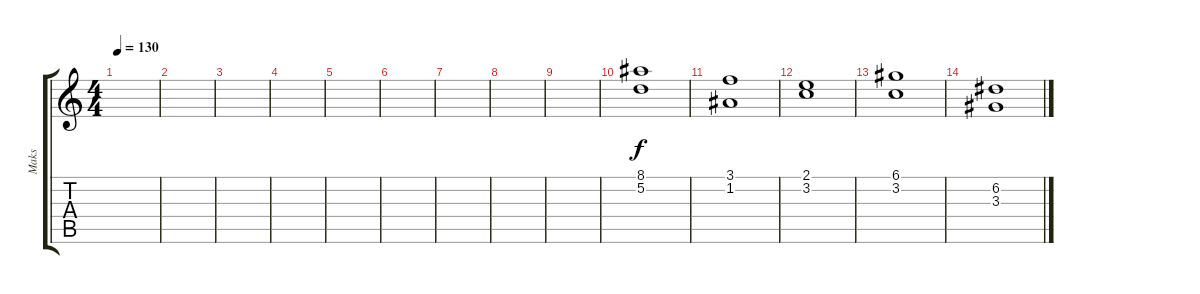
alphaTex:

\track ("Maks" "Maks") {instrument distortionguitar}
\staff {score tabs}
\tuning (D4 A3 F3 C3 G2 C2) {hide}
\ts (4 4)
\tempo 130
\clef g2
\ks c
|
|
|
|
|
|
|
|
|
(8.1 5.2).1 |
(3.1 1.2).1 |
(2.1 3.2).1 |
(6.1 3.2).1 |
(6.2 3.3).1
